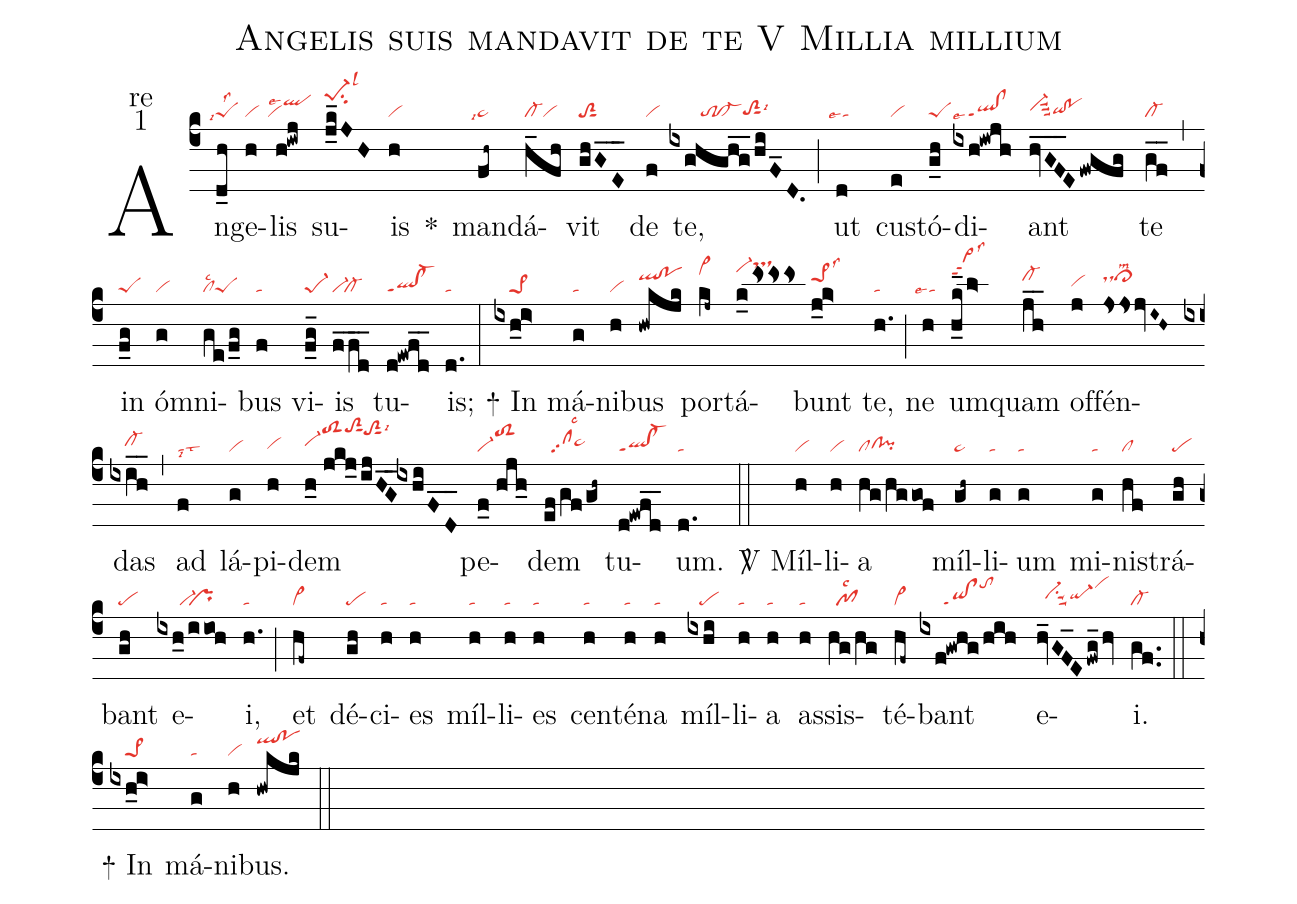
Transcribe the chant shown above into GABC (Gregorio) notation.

name:Angelis suis mandavit de te V Millia millium;
office-part:re;
mode:1;
nabc-lines:1;
%%
(c4) An(d_h|``peSlsi7lss2)ge(h|vi)lis(h!iwj|``vilse2qlhj) su(j_k_JH|pe-1hlsu2lsl3)is(h|vi) <sp>*</sp>() man(fh~|``ta>lsi7)dá(h_fh|cl-vi)vit(ghGE__|toS2sut1) de(f|vi) te,(ixghghg__/hiF_D.|////////to!cl-toS2hgsut1lsi6) (;) ut(d|``talse4) cus(e|vi)tó(g_h|peS)di(ixh!iwjh|ql!clppt1lse7)ant(hvGF___E/fwgfg|vi-hhsuu3qihg!pohg) te(gf__|cl-) (,) in(f_g|peS) óm(g|vi)ni(ge/f_g|cllsc2peS)bus(f|ta) vi(f_g_|pe-1)is(f_fd__|vi-`cl-) tu(d!ewfd__|ql!cl-ppt1)is;(d.|ta) (:)

<sp>+</sp> In(ixh_i>|////pe>1) má(g|ta)ni(h|vi)bus(hwkjk|qlhj!pohj) por(kj~|vi>hl)tá(k_0/msss|vi-hmtshp)bunt(j_k>|pe>1hjlss3) te,(h.|ta) (;) ne(h|``talse4) um(h_k_/l>|vi>hlppt2lss3)quam(jh__|cl-hj) of(j|vihh)fén(jssjvI~H~|dshjcl>hjlsm2)das(ixih__|////cl-hh) (,) ad(f|talsi8lst3) lá(g|vi)pi(h|vihg)dem(h_0//jkj_/ijHG__!ixhiFD__|vi-hhtoS2hltoS2hmsut1toS2hlsut1lsi6) pe(f_0//hjh_|vi-toS2hk)dem(ef/gf/gh~|//sflsc3`ta>hh) tu(d!ewfd__|ql!cl-ppt1)um.(d.|ta) (::)

<sp>V/</sp> Míl(h|vi)li(h|vi)a(hg/hggof|clclhg!pihg) míl(gh~|pe~)li(g|ta)um(g|ta) mi(g|ta)nis(hf|cl)trá(gh|pe)bant(gh|pe) e(ixh_0/iioh|//////vi-``pr)i,(h.|ta) (;) et(hf~|vi>) dé(gh|pe)ci(h|ta)es(h|ta) míl(h|ta)li(h|ta)es(h|ta) cen(h|ta)té(h|ta)na(h|ta) míl(ixhi|///pe)li(h|ta)a(h|ta) as(h|ta)sis(hg/hg|//pf1lsc2)té(hf~|vi>)bant(ixf!gwhg/hih|//////qi!clppt1tohl) e(hv_GF_E/fwg_/hv|//vi-hhsu1suu2qi-hhvihl)i.(gf..|cl-) (::)

<sp>+</sp> In(ixh_i>|////pe>1) má(g|ta)ni(h|vi)bus.(hwkjk|qlhj!pohj) (::)
